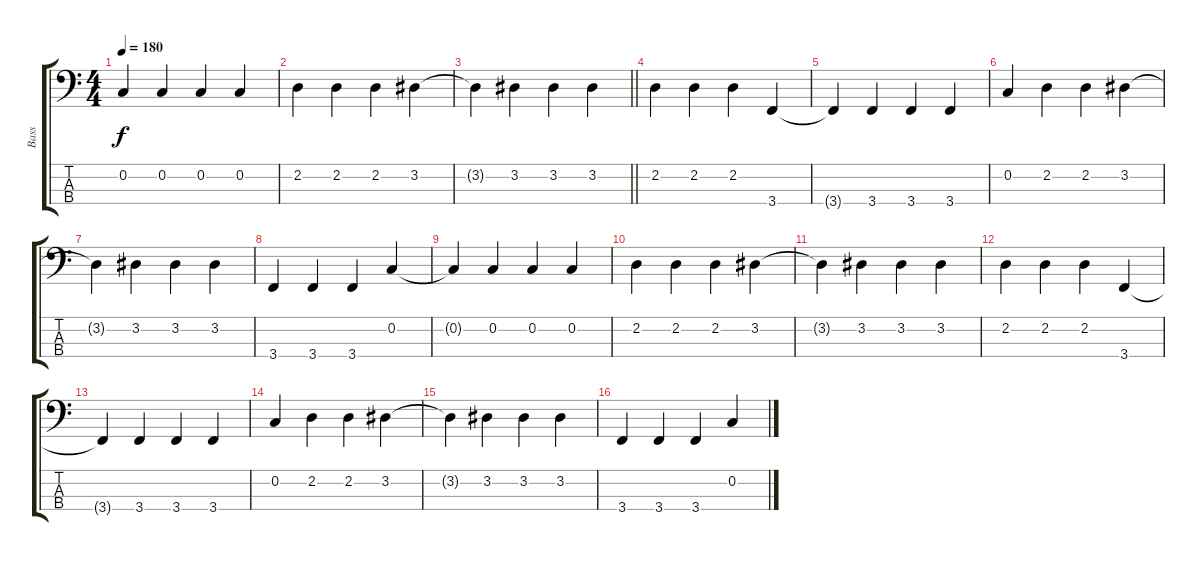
\track ("Bass" "Bass") {instrument electricbassfinger}
\staff {score tabs}
\tuning (F2 C2 G1 D1) {hide}
\ts (4 4)
\tempo 180
\clef f4
\ks c
0.2{t}.4{dy f} 0.2.4 0.2.4 0.2.4 |
2.2.4 2.2.4 2.2.4 3.2.4 |
\barLineRight lightlight
3.2{t}.4 3.2.4 3.2.4 3.2.4 |
2.2.4 2.2.4 2.2.4 3.4.4 |
3.4{t}.4 3.4.4 3.4.4 3.4.4 |
0.2.4 2.2.4 2.2.4 3.2.4 |
3.2{t}.4 3.2.4 3.2.4 3.2.4 |
3.4.4 3.4.4 3.4.4 0.2.4 |
0.2{t}.4 0.2.4 0.2.4 0.2.4 |
2.2.4 2.2.4 2.2.4 3.2.4 |
3.2{t}.4 3.2.4 3.2.4 3.2.4 |
2.2.4 2.2.4 2.2.4 3.4.4 |
3.4{t}.4 3.4.4 3.4.4 3.4.4 |
0.2.4 2.2.4 2.2.4 3.2.4 |
3.2{t}.4 3.2.4 3.2.4 3.2.4 |
3.4.4 3.4.4 3.4.4 0.2.4
